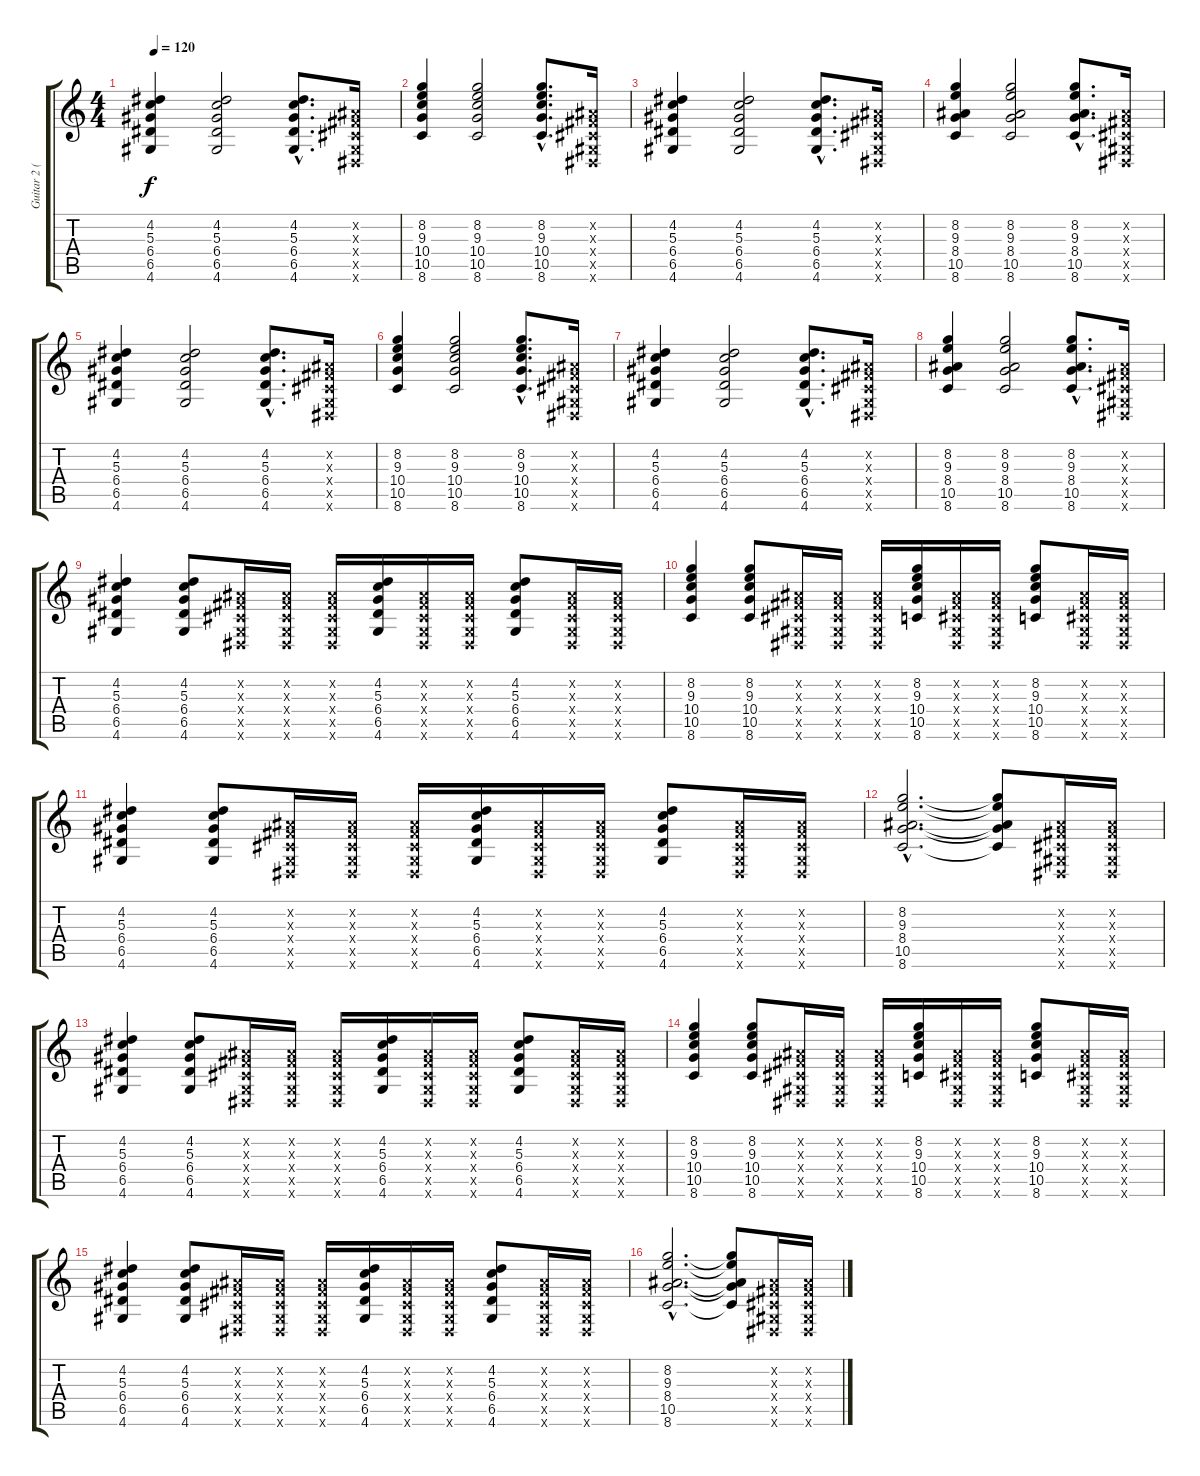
\track ("Guitar 2 (wah)" "Guitar 2 (") {instrument overdrivenguitar}
\staff {score tabs}
\tuning (E4 B3 G3 D3 A2 E2) {hide}
\ts (4 4)
\tempo 120
\clef g2
\ks c
(4.2 5.3 6.4 6.5 4.6).4{dy f} (4.2 5.3 6.4 6.5 4.6).2 (4.2{hac} 5.3{hac} 6.4{hac} 6.5{hac} 4.6{hac}).8{d} (-1.2{x} -1.3{x} -1.4{x} -1.5{x} -1.6{x}).16 |
(8.2 9.3 10.4 10.5 8.6).4 (8.2 9.3 10.4 10.5 8.6).2 (8.2{hac} 9.3{hac} 10.4{hac} 10.5{hac} 8.6{hac}).8{d} (-1.2{x} -1.3{x} -1.4{x} -1.5{x} -1.6{x}).16 |
(4.2 5.3 6.4 6.5 4.6).4 (4.2 5.3 6.4 6.5 4.6).2 (4.2{hac} 5.3{hac} 6.4{hac} 6.5{hac} 4.6{hac}).8{d} (-1.2{x} -1.3{x} -1.4{x} -1.5{x} -1.6{x}).16 |
(8.2 9.3 8.4 10.5 8.6).4 (8.2 9.3 8.4 10.5 8.6).2 (8.2{hac} 9.3{hac} 8.4{hac} 10.5{hac} 8.6{hac}).8{d} (-1.2{x} -1.3{x} -1.4{x} -1.5{x} -1.6{x}).16 |
(4.2 5.3 6.4 6.5 4.6).4 (4.2 5.3 6.4 6.5 4.6).2 (4.2{hac} 5.3{hac} 6.4{hac} 6.5{hac} 4.6{hac}).8{d} (-1.2{x} -1.3{x} -1.4{x} -1.5{x} -1.6{x}).16 |
(8.2 9.3 10.4 10.5 8.6).4 (8.2 9.3 10.4 10.5 8.6).2 (8.2{hac} 9.3{hac} 10.4{hac} 10.5{hac} 8.6{hac}).8{d} (-1.2{x} -1.3{x} -1.4{x} -1.5{x} -1.6{x}).16 |
(4.2 5.3 6.4 6.5 4.6).4 (4.2 5.3 6.4 6.5 4.6).2 (4.2{hac} 5.3{hac} 6.4{hac} 6.5{hac} 4.6{hac}).8{d} (-1.2{x} -1.3{x} -1.4{x} -1.5{x} -1.6{x}).16 |
(8.2 9.3 8.4 10.5 8.6).4 (8.2 9.3 8.4 10.5 8.6).2 (8.2{hac} 9.3{hac} 8.4{hac} 10.5{hac} 8.6{hac}).8{d} (-1.2{x} -1.3{x} -1.4{x} -1.5{x} -1.6{x}).16 |
(4.2 5.3 6.4 6.5 4.6).4 (4.2 5.3 6.4 6.5 4.6).8 (-1.2{x} -1.3{x} -1.4{x} -1.5{x} -1.6{x}).16 (-1.2{x} -1.3{x} -1.4{x} -1.5{x} -1.6{x}).16 (-1.2{x} -1.3{x} -1.4{x} -1.5{x} -1.6{x}).16 (4.2 5.3 6.4 6.5 4.6).16 (-1.2{x} -1.3{x} -1.4{x} -1.5{x} -1.6{x}).16 (-1.2{x} -1.3{x} -1.4{x} -1.5{x} -1.6{x}).16 (4.2 5.3 6.4 6.5 4.6).8 (-1.2{x} -1.3{x} -1.4{x} -1.5{x} -1.6{x}).16 (-1.2{x} -1.3{x} -1.4{x} -1.5{x} -1.6{x}).16 |
(8.2 9.3 10.4 10.5 8.6).4 (8.2 9.3 10.4 10.5 8.6).8 (-1.2{x} -1.3{x} -1.4{x} -1.5{x} -1.6{x}).16 (-1.2{x} -1.3{x} -1.4{x} -1.5{x} -1.6{x}).16 (-1.2{x} -1.3{x} -1.4{x} -1.5{x} -1.6{x}).16 (8.2 9.3 10.4 10.5 8.6).16 (-1.2{x} -1.3{x} -1.4{x} -1.5{x} -1.6{x}).16 (-1.2{x} -1.3{x} -1.4{x} -1.5{x} -1.6{x}).16 (8.2 9.3 10.4 10.5 8.6).8 (-1.2{x} -1.3{x} -1.4{x} -1.5{x} -1.6{x}).16 (-1.2{x} -1.3{x} -1.4{x} -1.5{x} -1.6{x}).16 |
(4.2 5.3 6.4 6.5 4.6).4 (4.2 5.3 6.4 6.5 4.6).8 (-1.2{x} -1.3{x} -1.4{x} -1.5{x} -1.6{x}).16 (-1.2{x} -1.3{x} -1.4{x} -1.5{x} -1.6{x}).16 (-1.2{x} -1.3{x} -1.4{x} -1.5{x} -1.6{x}).16 (4.2 5.3 6.4 6.5 4.6).16 (-1.2{x} -1.3{x} -1.4{x} -1.5{x} -1.6{x}).16 (-1.2{x} -1.3{x} -1.4{x} -1.5{x} -1.6{x}).16 (4.2 5.3 6.4 6.5 4.6).8 (-1.2{x} -1.3{x} -1.4{x} -1.5{x} -1.6{x}).16 (-1.2{x} -1.3{x} -1.4{x} -1.5{x} -1.6{x}).16 |
(8.2{hac} 9.3{hac} 8.4{hac} 10.5{hac} 8.6{hac}).2{d} (8.2{t} 9.3{t} 8.4{t} 10.5{t} 8.6{t}).8 (-1.2{x} -1.3{x} -1.4{x} -1.5{x} -1.6{x}).16 (-1.2{x} -1.3{x} -1.4{x} -1.5{x} -1.6{x}).16 |
(4.2 5.3 6.4 6.5 4.6).4 (4.2 5.3 6.4 6.5 4.6).8 (-1.2{x} -1.3{x} -1.4{x} -1.5{x} -1.6{x}).16 (-1.2{x} -1.3{x} -1.4{x} -1.5{x} -1.6{x}).16 (-1.2{x} -1.3{x} -1.4{x} -1.5{x} -1.6{x}).16 (4.2 5.3 6.4 6.5 4.6).16 (-1.2{x} -1.3{x} -1.4{x} -1.5{x} -1.6{x}).16 (-1.2{x} -1.3{x} -1.4{x} -1.5{x} -1.6{x}).16 (4.2 5.3 6.4 6.5 4.6).8 (-1.2{x} -1.3{x} -1.4{x} -1.5{x} -1.6{x}).16 (-1.2{x} -1.3{x} -1.4{x} -1.5{x} -1.6{x}).16 |
(8.2 9.3 10.4 10.5 8.6).4 (8.2 9.3 10.4 10.5 8.6).8 (-1.2{x} -1.3{x} -1.4{x} -1.5{x} -1.6{x}).16 (-1.2{x} -1.3{x} -1.4{x} -1.5{x} -1.6{x}).16 (-1.2{x} -1.3{x} -1.4{x} -1.5{x} -1.6{x}).16 (8.2 9.3 10.4 10.5 8.6).16 (-1.2{x} -1.3{x} -1.4{x} -1.5{x} -1.6{x}).16 (-1.2{x} -1.3{x} -1.4{x} -1.5{x} -1.6{x}).16 (8.2 9.3 10.4 10.5 8.6).8 (-1.2{x} -1.3{x} -1.4{x} -1.5{x} -1.6{x}).16 (-1.2{x} -1.3{x} -1.4{x} -1.5{x} -1.6{x}).16 |
(4.2 5.3 6.4 6.5 4.6).4 (4.2 5.3 6.4 6.5 4.6).8 (-1.2{x} -1.3{x} -1.4{x} -1.5{x} -1.6{x}).16 (-1.2{x} -1.3{x} -1.4{x} -1.5{x} -1.6{x}).16 (-1.2{x} -1.3{x} -1.4{x} -1.5{x} -1.6{x}).16 (4.2 5.3 6.4 6.5 4.6).16 (-1.2{x} -1.3{x} -1.4{x} -1.5{x} -1.6{x}).16 (-1.2{x} -1.3{x} -1.4{x} -1.5{x} -1.6{x}).16 (4.2 5.3 6.4 6.5 4.6).8 (-1.2{x} -1.3{x} -1.4{x} -1.5{x} -1.6{x}).16 (-1.2{x} -1.3{x} -1.4{x} -1.5{x} -1.6{x}).16 |
(8.2{hac} 9.3{hac} 8.4{hac} 10.5{hac} 8.6{hac}).2{d} (8.2{t} 9.3{t} 8.4{t} 10.5{t} 8.6{t}).8 (-1.2{x} -1.3{x} -1.4{x} -1.5{x} -1.6{x}).16 (-1.2{x} -1.3{x} -1.4{x} -1.5{x} -1.6{x}).16
